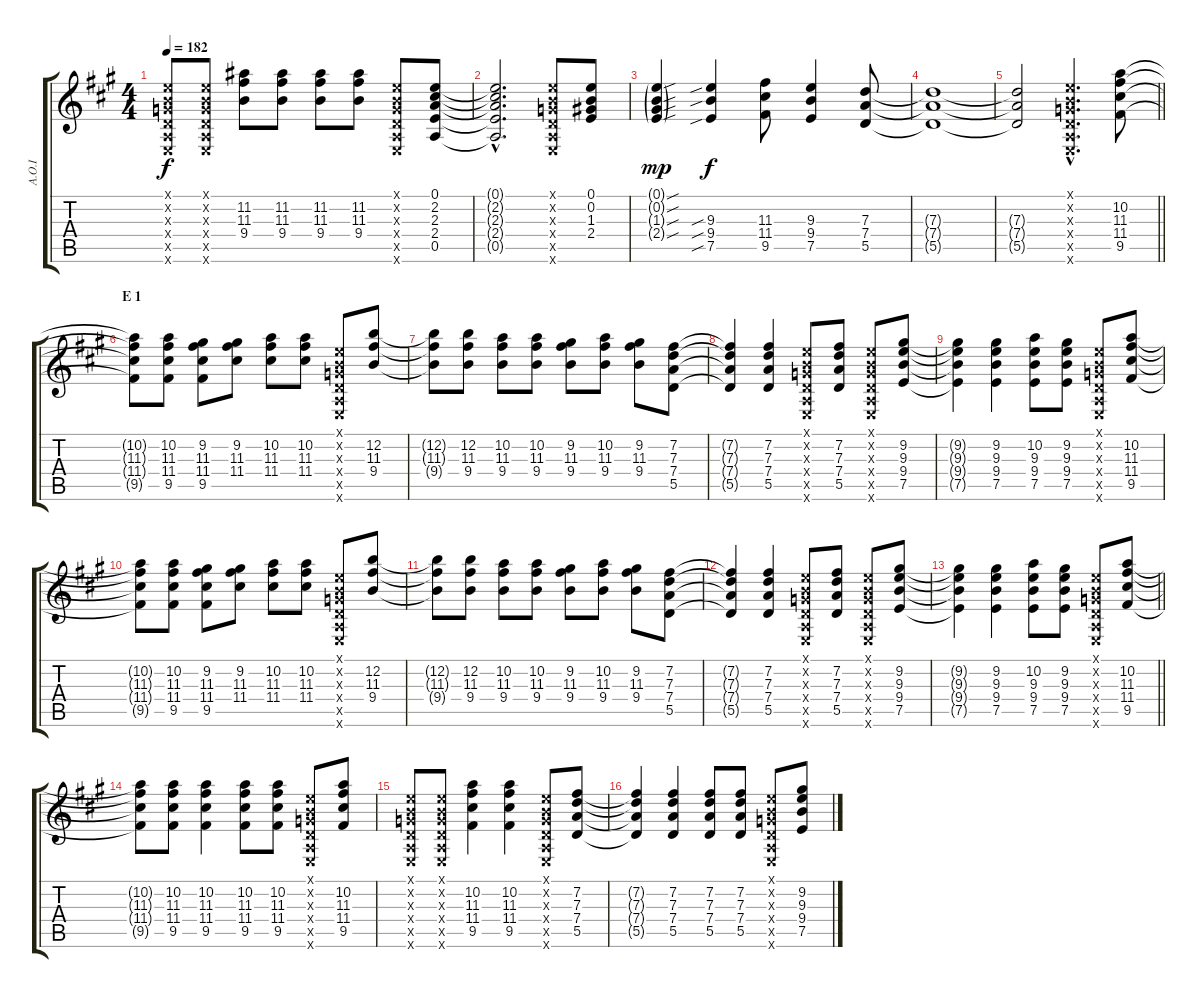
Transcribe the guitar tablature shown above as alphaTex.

\track ("A.O.I" "A.O.I") {instrument distortionguitar}
\staff {score tabs}
\tuning (E4 B3 G3 D3 A2 E2) {hide}
\ts (4 4)
\tempo 182
\clef g2
\ks a
(0.1{x} 0.2{x} 0.3{x} 0.4{x} 0.5{x} 0.6{x}).8{dy f} (0.1{x} 0.2{x} 0.3{x} 0.4{x} 0.5{x} 0.6{x}).8 (11.2 11.3 9.4).8 (11.2 11.3 9.4).8 (11.2 11.3 9.4).8 (11.2 11.3 9.4).8 (0.1{x} 0.2{x} 0.3{x} 0.4{x} 0.5{x} 0.6{x}).8 (0.1 2.2 2.3 2.4 0.5).8 |
(0.1{hac t} 2.2{hac t} 2.3{hac t} 2.4{hac t} 0.5{hac t}).2{d} (0.1{x} 0.2{x} 0.3{x} 0.4{x} 0.5{x} 0.6{x}).8 (0.1 0.2 1.3 2.4).8 |
(0.1{sou g} 0.2{sou g} 1.3{sou g} 2.4{sou g}).4{dy mp} (9.3{sib} 9.4{sib} 7.5{sib}).4{dy f} (11.3 11.4 9.5).8 (9.3 9.4 7.5).4 (7.3 7.4 5.5).8 |
(7.3{t} 7.4{t} 5.5{t}).1 |
\barLineRight lightlight
(7.3{t} 7.4{t} 5.5{t}).2 (0.1{hac x} 0.2{hac x} 0.3{hac x} 0.4{hac x} 0.5{hac x} 0.6{hac x}).4{d} (10.2 11.3 11.4 9.5).8 |
\section ("" "E 1")
(10.2{t} 11.3{t} 11.4{t} 9.5{t}).8 (10.2 11.3 11.4 9.5).8 (9.2 11.3 11.4 9.5).8 (9.2 11.3 11.4).8 (10.2 11.3 11.4).8 (10.2 11.3 11.4).8 (0.1{x} 0.2{x} 0.3{x} 0.4{x} 0.5{x} 0.6{x}).8 (12.2 11.3 9.4).8 |
(12.2{t} 11.3{t} 9.4{t}).8 (12.2 11.3 9.4).8 (10.2 11.3 9.4).8 (10.2 11.3 9.4).8 (9.2 11.3 9.4).8 (10.2 11.3 9.4).8 (9.2 11.3 9.4).8 (7.2 7.3 7.4 5.5).8 |
(7.2{t} 7.3{t} 7.4{t} 5.5{t}).4 (7.2 7.3 7.4 5.5).4 (0.1{x} 0.2{x} 0.3{x} 0.4{x} 0.5{x} 0.6{x}).8 (7.2 7.3 7.4 5.5).8 (0.1{x} 0.2{x} 0.3{x} 0.4{x} 0.5{x} 0.6{x}).8 (9.2 9.3 9.4 7.5).8 |
(9.2{t} 9.3{t} 9.4{t} 7.5{t}).4 (9.2 9.3 9.4 7.5).4 (10.2 9.3 9.4 7.5).8 (9.2 9.3 9.4 7.5).8 (0.1{x} 0.2{x} 0.3{x} 0.4{x} 0.5{x} 0.6{x}).8 (10.2 11.3 11.4 9.5).8 |
(10.2{t} 11.3{t} 11.4{t} 9.5{t}).8 (10.2 11.3 11.4 9.5).8 (9.2 11.3 11.4 9.5).8 (9.2 11.3 11.4).8 (10.2 11.3 11.4).8 (10.2 11.3 11.4).8 (0.1{x} 0.2{x} 0.3{x} 0.4{x} 0.5{x} 0.6{x}).8 (12.2 11.3 9.4).8 |
(12.2{t} 11.3{t} 9.4{t}).8 (12.2 11.3 9.4).8 (10.2 11.3 9.4).8 (10.2 11.3 9.4).8 (9.2 11.3 9.4).8 (10.2 11.3 9.4).8 (9.2 11.3 9.4).8 (7.2 7.3 7.4 5.5).8 |
(7.2{t} 7.3{t} 7.4{t} 5.5{t}).4 (7.2 7.3 7.4 5.5).4 (0.1{x} 0.2{x} 0.3{x} 0.4{x} 0.5{x} 0.6{x}).8 (7.2 7.3 7.4 5.5).8 (0.1{x} 0.2{x} 0.3{x} 0.4{x} 0.5{x} 0.6{x}).8 (9.2 9.3 9.4 7.5).8 |
\barLineRight lightlight
(9.2{t} 9.3{t} 9.4{t} 7.5{t}).4 (9.2 9.3 9.4 7.5).4 (10.2 9.3 9.4 7.5).8 (9.2 9.3 9.4 7.5).8 (0.1{x} 0.2{x} 0.3{x} 0.4{x} 0.5{x} 0.6{x}).8 (10.2 11.3 11.4 9.5).8 |
(10.2{t} 11.3{t} 11.4{t} 9.5{t}).8 (10.2 11.3 11.4 9.5).8 (10.2 11.3 11.4 9.5).4 (10.2 11.3 11.4 9.5).8 (10.2 11.3 11.4 9.5).8 (0.1{x} 0.2{x} 0.3{x} 0.4{x} 0.5{x} 0.6{x}).8 (10.2 11.3 11.4 9.5).8 |
(0.1{x} 0.2{x} 0.3{x} 0.4{x} 0.5{x} 0.6{x}).8 (0.1{x} 0.2{x} 0.3{x} 0.4{x} 0.5{x} 0.6{x}).8 (10.2 11.3 11.4 9.5).4 (10.2 11.3 11.4 9.5).4 (0.1{x} 0.2{x} 0.3{x} 0.4{x} 0.5{x} 0.6{x}).8 (7.2 7.3 7.4 5.5).8 |
(7.2{t} 7.3{t} 7.4{t} 5.5{t}).4 (7.2 7.3 7.4 5.5).4 (7.2 7.3 7.4 5.5).8 (7.2 7.3 7.4 5.5).8 (0.1{x} 0.2{x} 0.3{x} 0.4{x} 0.5{x} 0.6{x}).8 (9.2 9.3 9.4 7.5).8
